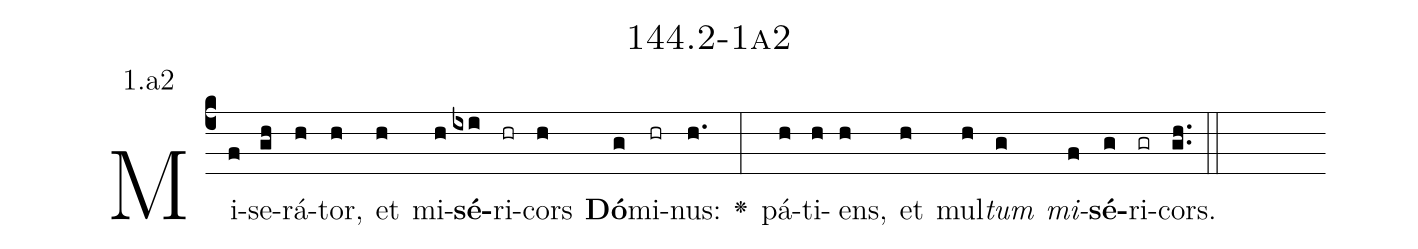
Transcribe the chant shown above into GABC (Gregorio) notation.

name: 144.2-1a2;
annotation: 1.a2;
%%
(c4)Mi(f)se(gh)rá(h)tor,(h) et(h) mi(h)<b>sé</b>(ixi)ri(hr)cors(h) <b>Dó</b>(g)mi(hr)nus:(h.) <v>\greheightstar</v>(:) pá(h)ti(h)ens,(h) et(h) mul(h)<i>tum</i>(g) <i>mi</i>(f)<b>sé</b>(g)ri(gr)cors.(gh..) (::)


%E(h) u(h) o(g) u(f) a(g) e.(gh..) (::)
